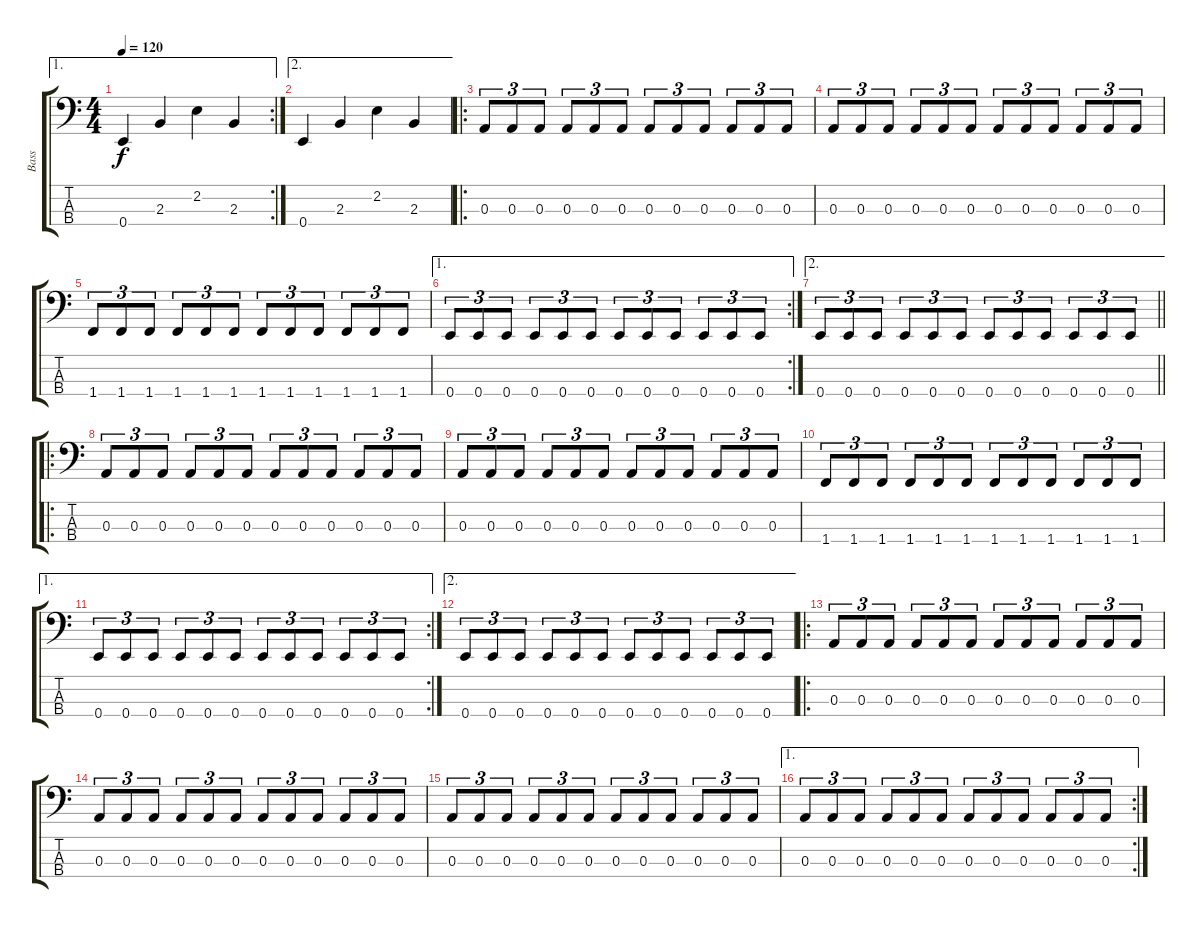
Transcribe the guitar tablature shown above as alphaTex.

\track ("Bass" "Bass") {instrument electricbasspick}
\staff {score tabs}
\tuning (G2 D2 A1 E1) {hide}
\ae 1
\rc 2
\ts (4 4)
\tempo 120
\clef f4
\ks c
0.4.4{dy f} 2.3.4 2.2.4 2.3.4 |
\ae 2
0.4.4 2.3.4 2.2.4 2.3.4 |
\ro
0.3.8{tu (3 2)} 0.3.8{tu (3 2)} 0.3.8{tu (3 2)} 0.3.8{tu (3 2)} 0.3.8{tu (3 2)} 0.3.8{tu (3 2)} 0.3.8{tu (3 2)} 0.3.8{tu (3 2)} 0.3.8{tu (3 2)} 0.3.8{tu (3 2)} 0.3.8{tu (3 2)} 0.3.8{tu (3 2)} |
0.3.8{tu (3 2)} 0.3.8{tu (3 2)} 0.3.8{tu (3 2)} 0.3.8{tu (3 2)} 0.3.8{tu (3 2)} 0.3.8{tu (3 2)} 0.3.8{tu (3 2)} 0.3.8{tu (3 2)} 0.3.8{tu (3 2)} 0.3.8{tu (3 2)} 0.3.8{tu (3 2)} 0.3.8{tu (3 2)} |
1.4.8{tu (3 2)} 1.4.8{tu (3 2)} 1.4.8{tu (3 2)} 1.4.8{tu (3 2)} 1.4.8{tu (3 2)} 1.4.8{tu (3 2)} 1.4.8{tu (3 2)} 1.4.8{tu (3 2)} 1.4.8{tu (3 2)} 1.4.8{tu (3 2)} 1.4.8{tu (3 2)} 1.4.8{tu (3 2)} |
\ae 1
\rc 2
0.4.8{tu (3 2)} 0.4.8{tu (3 2)} 0.4.8{tu (3 2)} 0.4.8{tu (3 2)} 0.4.8{tu (3 2)} 0.4.8{tu (3 2)} 0.4.8{tu (3 2)} 0.4.8{tu (3 2)} 0.4.8{tu (3 2)} 0.4.8{tu (3 2)} 0.4.8{tu (3 2)} 0.4.8{tu (3 2)} |
\ae 2
\barLineRight lightlight
0.4.8{tu (3 2)} 0.4.8{tu (3 2)} 0.4.8{tu (3 2)} 0.4.8{tu (3 2)} 0.4.8{tu (3 2)} 0.4.8{tu (3 2)} 0.4.8{tu (3 2)} 0.4.8{tu (3 2)} 0.4.8{tu (3 2)} 0.4.8{tu (3 2)} 0.4.8{tu (3 2)} 0.4.8{tu (3 2)} |
\ro
0.3.8{tu (3 2)} 0.3.8{tu (3 2)} 0.3.8{tu (3 2)} 0.3.8{tu (3 2)} 0.3.8{tu (3 2)} 0.3.8{tu (3 2)} 0.3.8{tu (3 2)} 0.3.8{tu (3 2)} 0.3.8{tu (3 2)} 0.3.8{tu (3 2)} 0.3.8{tu (3 2)} 0.3.8{tu (3 2)} |
0.3.8{tu (3 2)} 0.3.8{tu (3 2)} 0.3.8{tu (3 2)} 0.3.8{tu (3 2)} 0.3.8{tu (3 2)} 0.3.8{tu (3 2)} 0.3.8{tu (3 2)} 0.3.8{tu (3 2)} 0.3.8{tu (3 2)} 0.3.8{tu (3 2)} 0.3.8{tu (3 2)} 0.3.8{tu (3 2)} |
1.4.8{tu (3 2)} 1.4.8{tu (3 2)} 1.4.8{tu (3 2)} 1.4.8{tu (3 2)} 1.4.8{tu (3 2)} 1.4.8{tu (3 2)} 1.4.8{tu (3 2)} 1.4.8{tu (3 2)} 1.4.8{tu (3 2)} 1.4.8{tu (3 2)} 1.4.8{tu (3 2)} 1.4.8{tu (3 2)} |
\ae 1
\rc 2
0.4.8{tu (3 2)} 0.4.8{tu (3 2)} 0.4.8{tu (3 2)} 0.4.8{tu (3 2)} 0.4.8{tu (3 2)} 0.4.8{tu (3 2)} 0.4.8{tu (3 2)} 0.4.8{tu (3 2)} 0.4.8{tu (3 2)} 0.4.8{tu (3 2)} 0.4.8{tu (3 2)} 0.4.8{tu (3 2)} |
\ae 2
0.4.8{tu (3 2)} 0.4.8{tu (3 2)} 0.4.8{tu (3 2)} 0.4.8{tu (3 2)} 0.4.8{tu (3 2)} 0.4.8{tu (3 2)} 0.4.8{tu (3 2)} 0.4.8{tu (3 2)} 0.4.8{tu (3 2)} 0.4.8{tu (3 2)} 0.4.8{tu (3 2)} 0.4.8{tu (3 2)} |
\ro
0.3.8{tu (3 2)} 0.3.8{tu (3 2)} 0.3.8{tu (3 2)} 0.3.8{tu (3 2)} 0.3.8{tu (3 2)} 0.3.8{tu (3 2)} 0.3.8{tu (3 2)} 0.3.8{tu (3 2)} 0.3.8{tu (3 2)} 0.3.8{tu (3 2)} 0.3.8{tu (3 2)} 0.3.8{tu (3 2)} |
0.3.8{tu (3 2)} 0.3.8{tu (3 2)} 0.3.8{tu (3 2)} 0.3.8{tu (3 2)} 0.3.8{tu (3 2)} 0.3.8{tu (3 2)} 0.3.8{tu (3 2)} 0.3.8{tu (3 2)} 0.3.8{tu (3 2)} 0.3.8{tu (3 2)} 0.3.8{tu (3 2)} 0.3.8{tu (3 2)} |
0.3.8{tu (3 2)} 0.3.8{tu (3 2)} 0.3.8{tu (3 2)} 0.3.8{tu (3 2)} 0.3.8{tu (3 2)} 0.3.8{tu (3 2)} 0.3.8{tu (3 2)} 0.3.8{tu (3 2)} 0.3.8{tu (3 2)} 0.3.8{tu (3 2)} 0.3.8{tu (3 2)} 0.3.8{tu (3 2)} |
\ae 1
\rc 2
0.3.8{tu (3 2)} 0.3.8{tu (3 2)} 0.3.8{tu (3 2)} 0.3.8{tu (3 2)} 0.3.8{tu (3 2)} 0.3.8{tu (3 2)} 0.3.8{tu (3 2)} 0.3.8{tu (3 2)} 0.3.8{tu (3 2)} 0.3.8{tu (3 2)} 0.3.8{tu (3 2)} 0.3.8{tu (3 2)}
